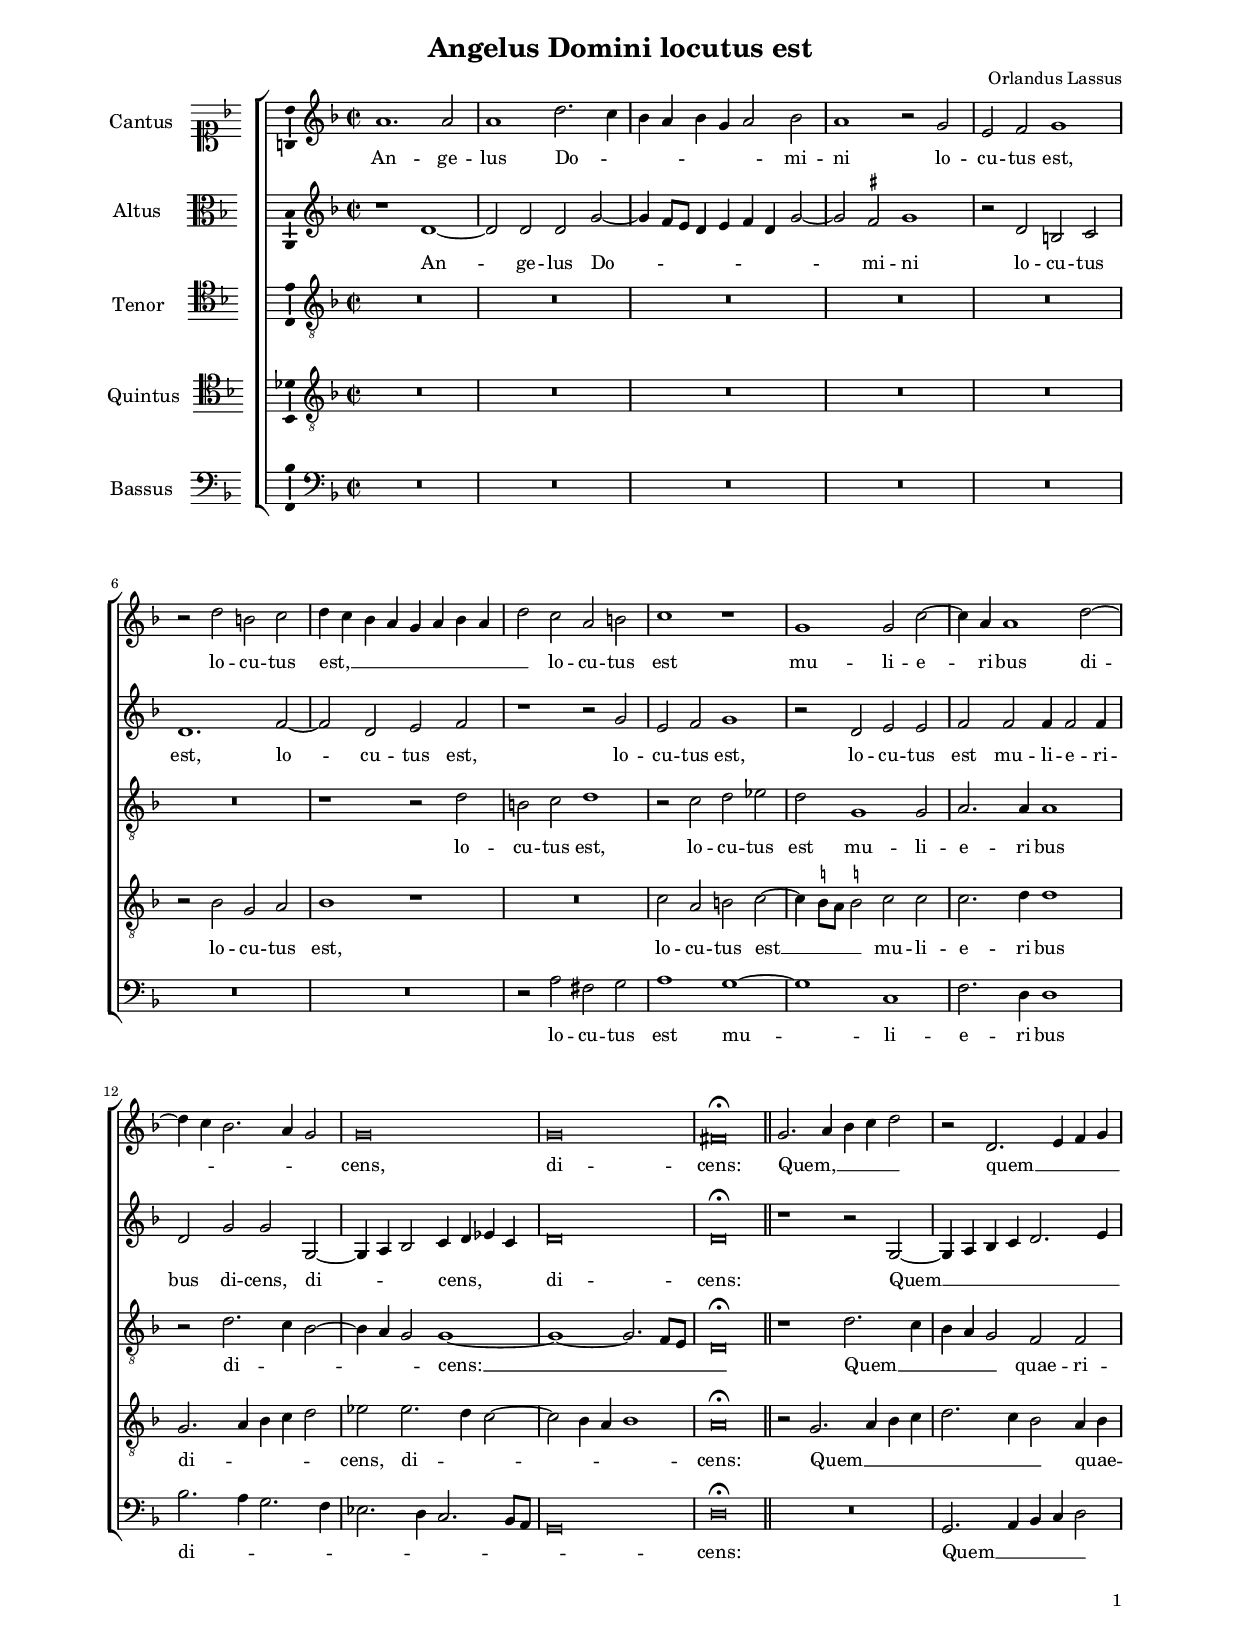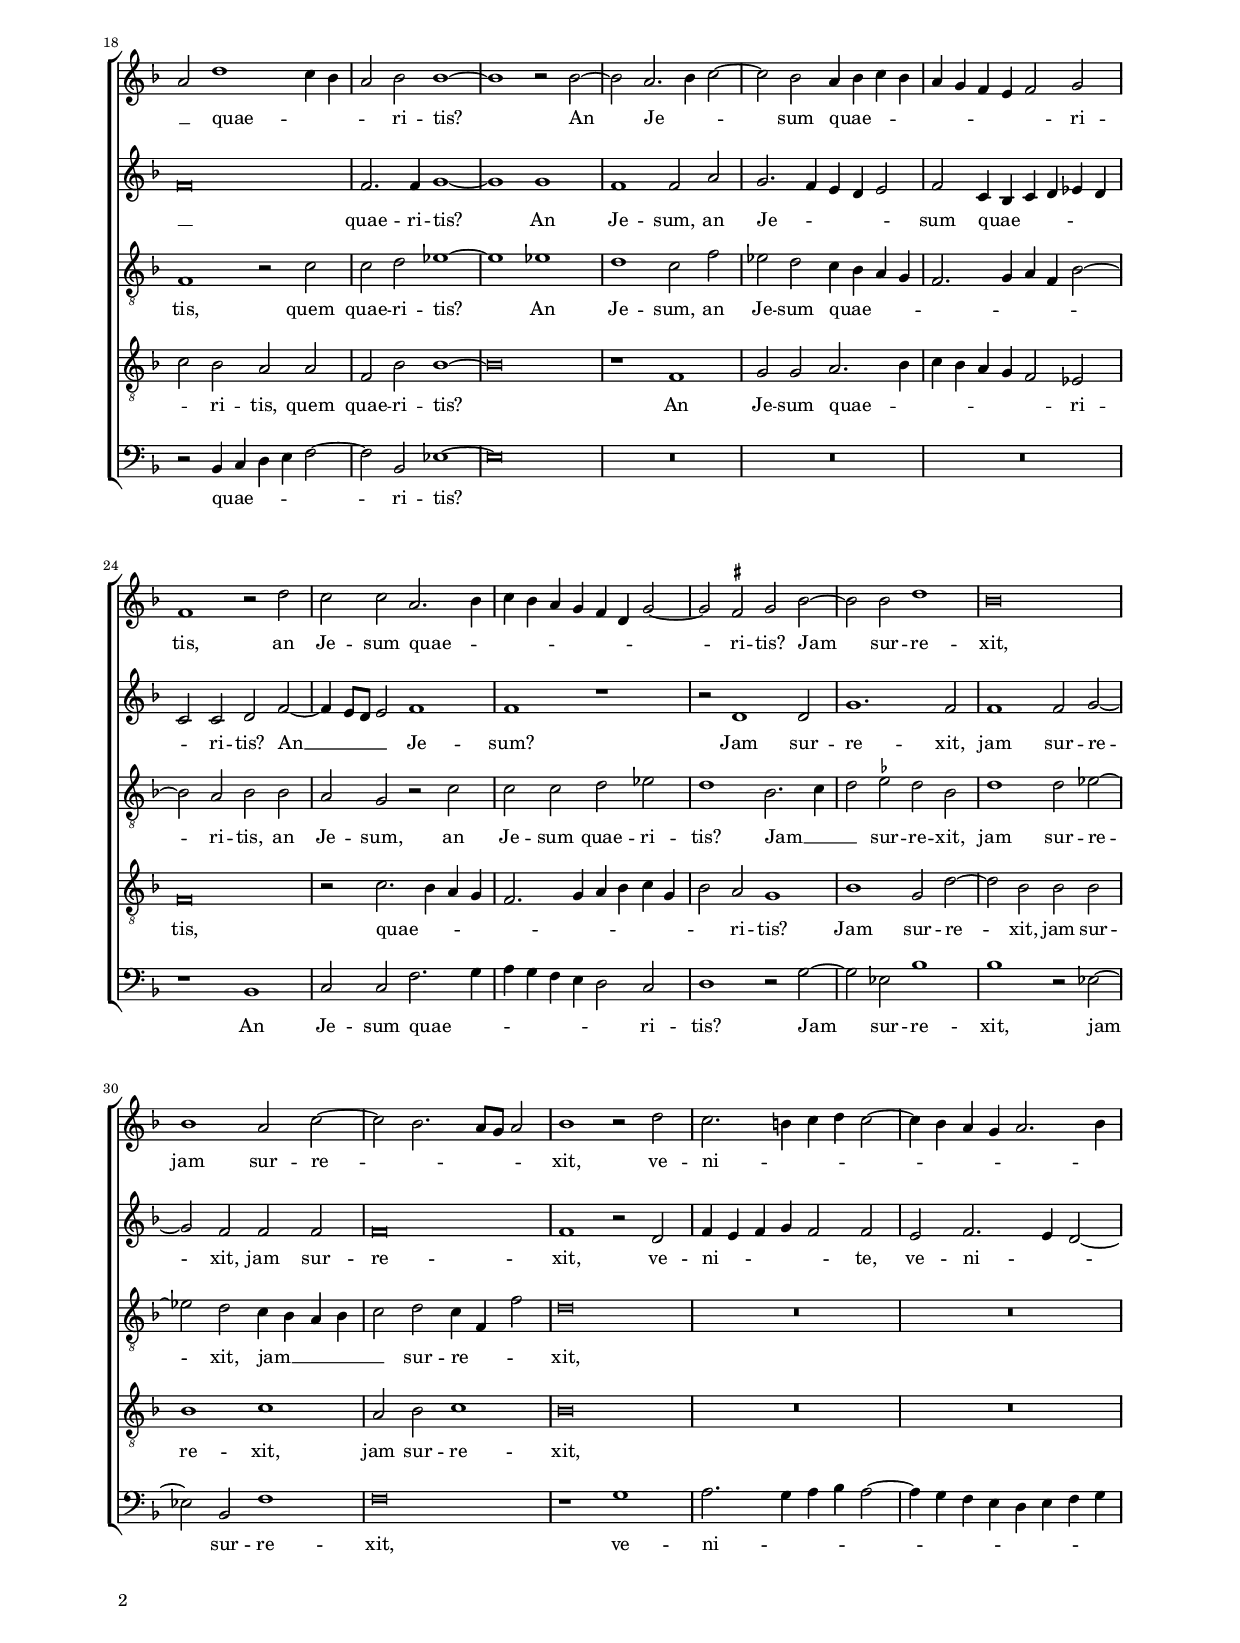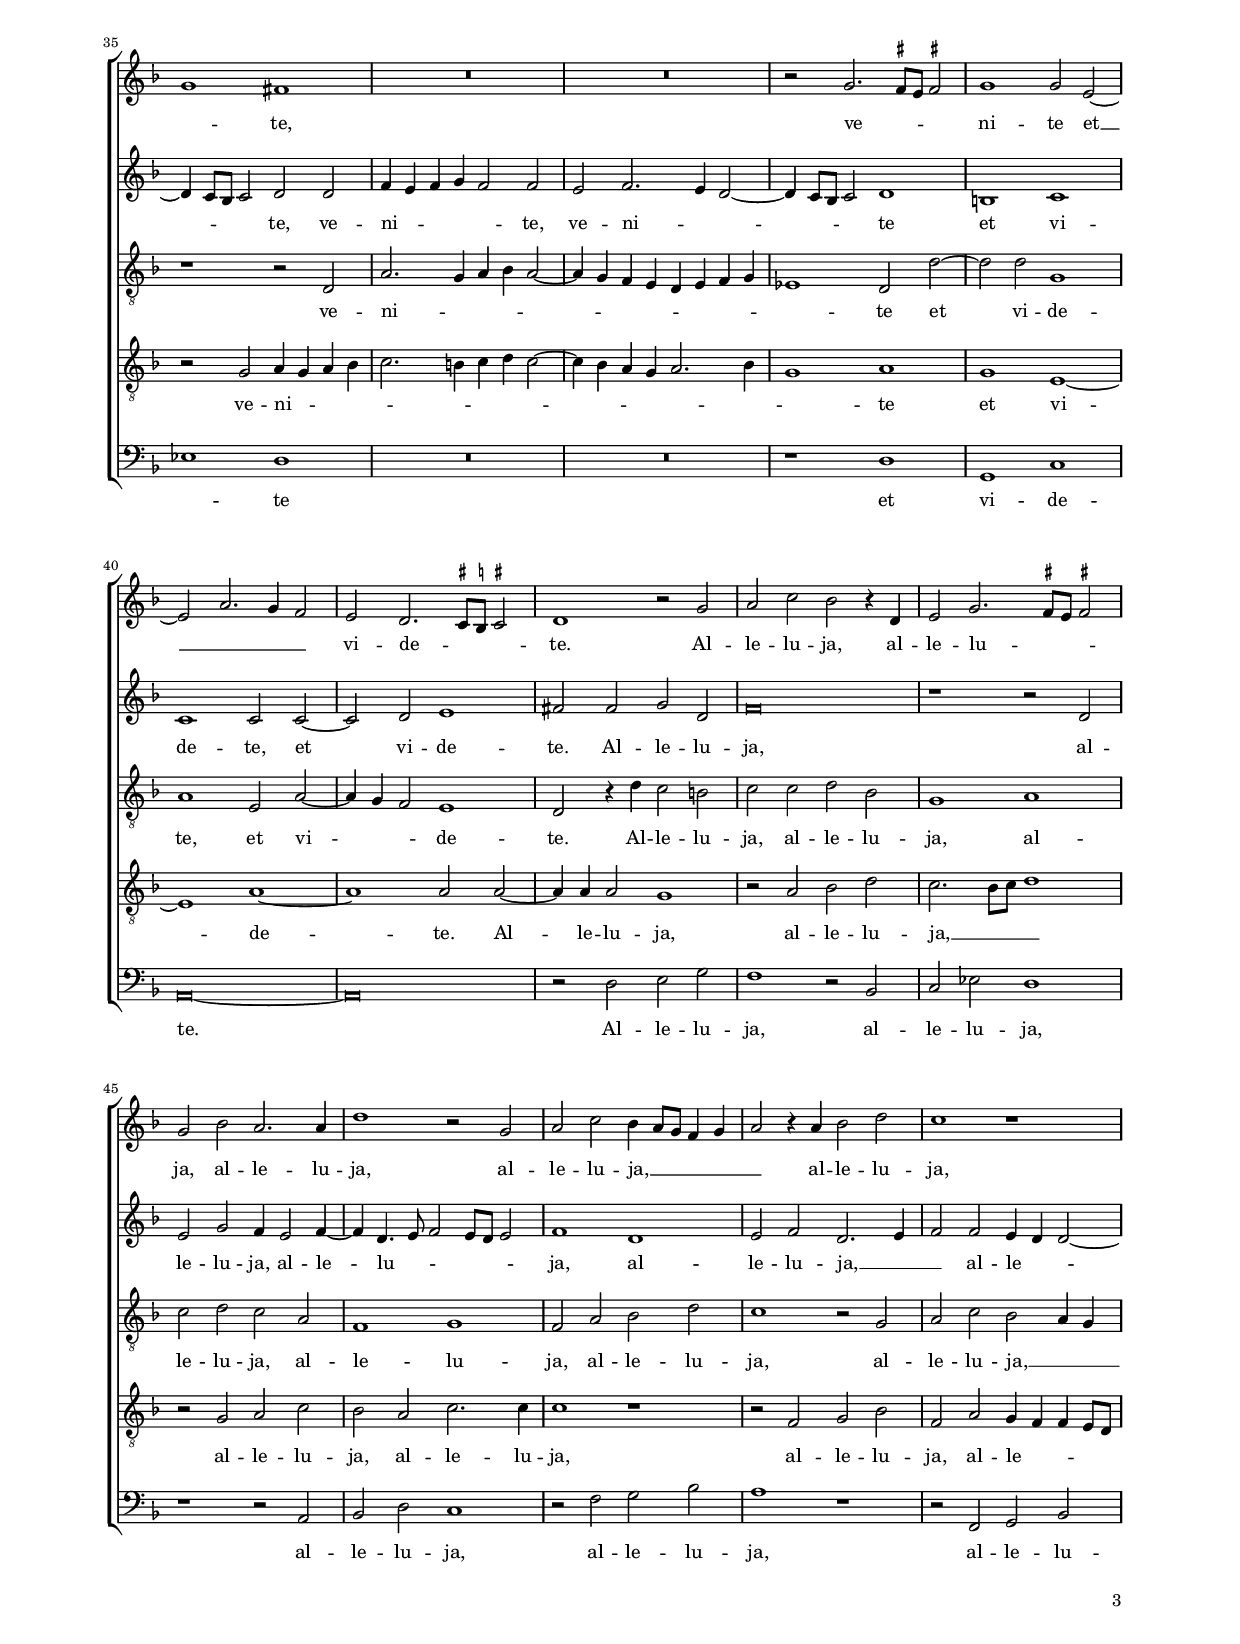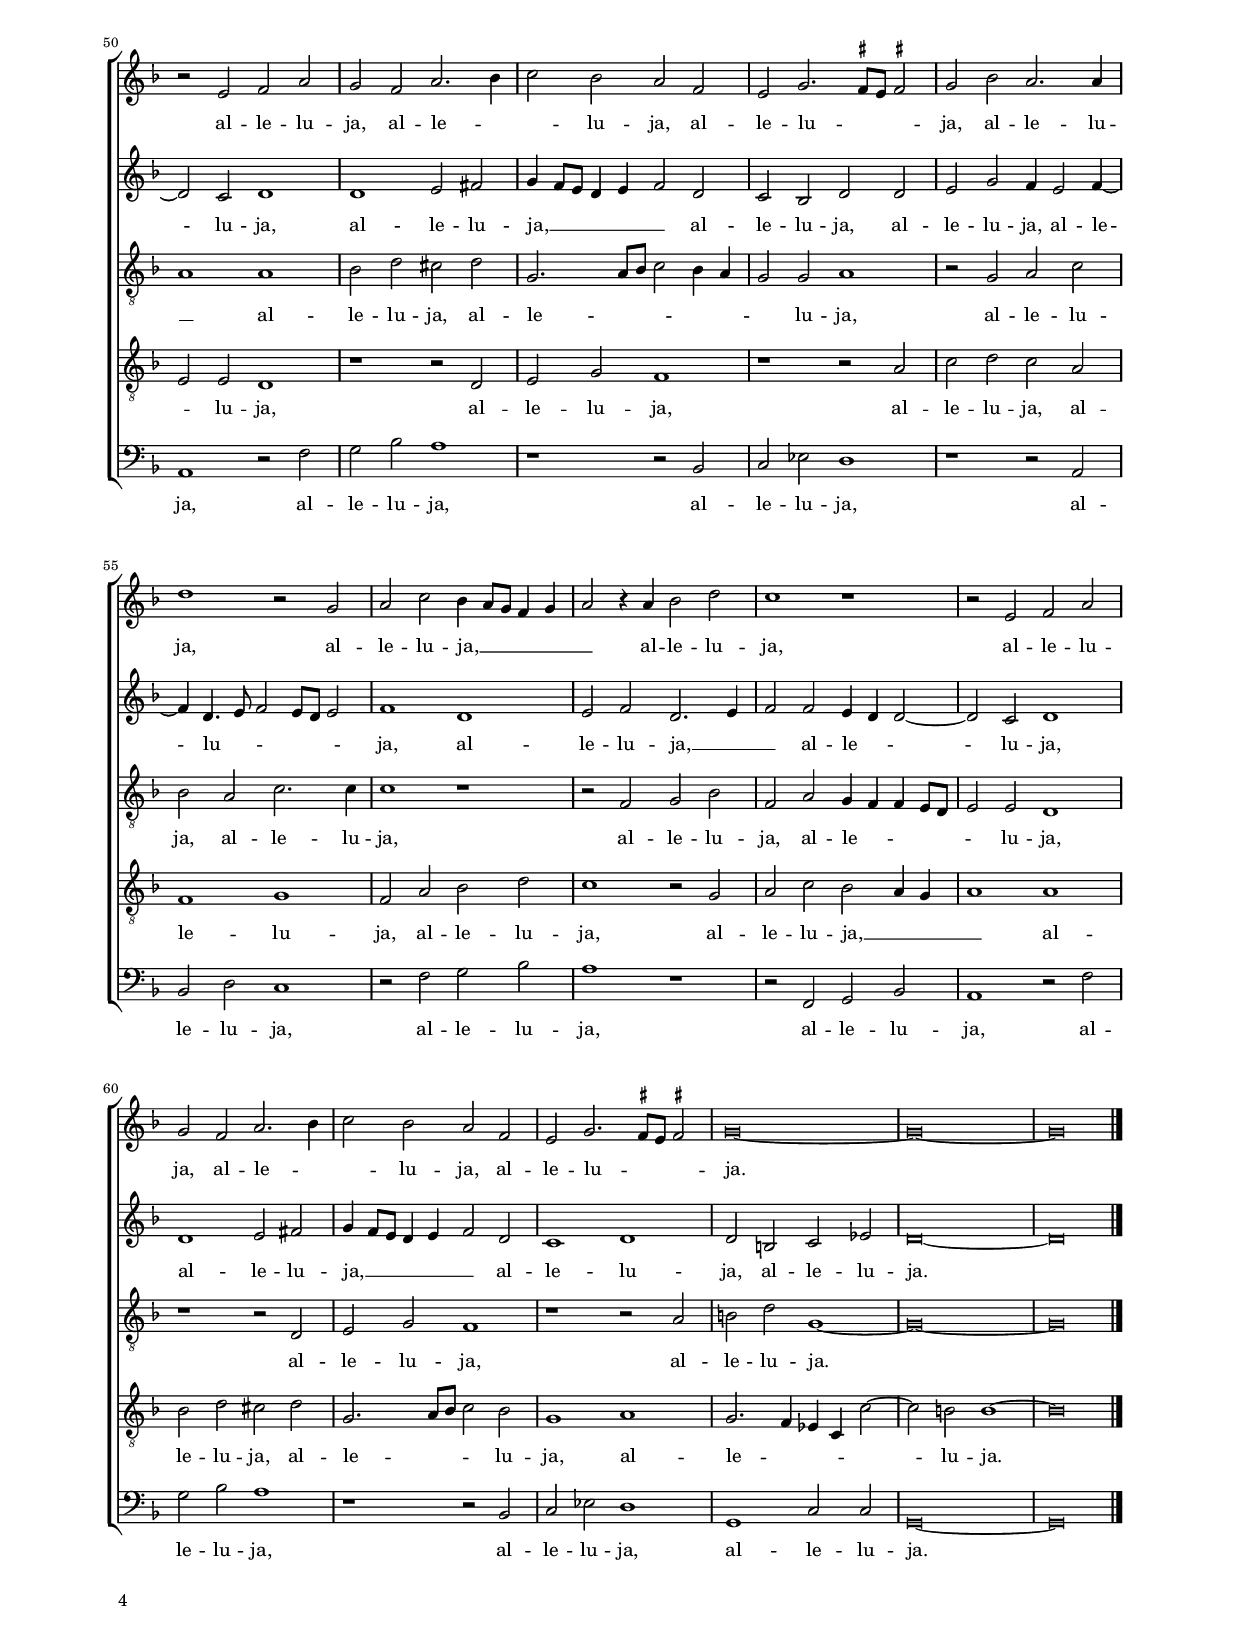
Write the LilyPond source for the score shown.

\header
{
  title="Angelus Domini locutus est"
  composer="Orlandus Lassus"
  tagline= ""
}

\version "2.20.0"
\include "deutsch.ly"
#(set-global-staff-size 15)
#(ly:set-option 'point-and-click #f)

	
\paper
	{
	top-margin = 1.8 \cm
	bottom-margin = 1.2 \cm
	left-margin = 2 \cm
	line-width = 17 \cm
	ragged-bottom = ##f
	ragged-last-bottom = ##f
	print-page-number = ##f
	system-system-spacing = #'((basic-distance . 17) (minimum-distance . 14) (padding . 5) (strechability . 150))
    oddFooterMarkup=\markup   \fill-line { "" \fromproperty #'page:page-number-string }
    evenFooterMarkup=\markup  \fill-line { \fromproperty #'page:page-number-string "" }
    last-bottom-spacing = #'((basic-distance . 12) (minimum-distance . 7) (padding . 4))
	systems-per-page = 3
%	min-systems-per-page = 3
	}

	
global = {
	\key f \major
	\time 2/2 \set Score.measureLength = #(ly:make-moment 2/1)
	\skip 1*30 \bar "||"
	\skip 1*100 \bar "|."
	}

	ficta = { \once \set suggestAccidentals = ##t }
	
	forget = #(define-music-function (music) (ly:music?) #{
		\accidentalStyle forget
		$music
		\accidentalStyle default
		#})
    
    m = \melisma
    me = \melismaEnd



incipitcantus = \markup { \score {
	{
	\set Staff.instrumentName = \markup { \fontsize #1 "Cantus" }
	\key f \major
	\clef soprano
	s4 \bar ""
	}
	\layout  {
	raggedright = ##t
	indent= 1.6 \cm
	line-width = 2.2\cm
	\context { \Staff \remove Time_signature_engraver }
	\override Staff.Clef.Y-extent = #'(0 . 0)
	}} \hspace #1 }
      
      
incipitaltus = \markup { \score {
	{
	\set Staff.instrumentName = \markup { \fontsize #1 "Altus" }
	\key f \major
	\clef alto
	s4 \bar ""
	}
	\layout  {
	raggedright = ##t
	indent= 1.6 \cm
	line-width = 2.2\cm
	\context { \Staff \remove Time_signature_engraver }
	\override Staff.Clef.Y-extent = #'(0 . 0)
	}} \hspace #1 }


incipittenor = \markup { \score {
	{
	\set Staff.instrumentName = \markup { \fontsize #1 "Tenor" }
	\key f \major
	\clef tenor
	s4 \bar ""
	}
	\layout  {
	raggedright = ##t
	indent= 1.6 \cm
	line-width = 2.2\cm
	\context { \Staff \remove Time_signature_engraver }
	\override Staff.Clef.Y-extent = #'(0 . 0)
	}} \hspace #1 }
      
      
incipitquintus = \markup { \score {
	{
	\set Staff.instrumentName = \markup { \fontsize #1 "Quintus" }
	\key f \major
	\clef tenor
	s4 \bar ""
	}
	\layout  {
	raggedright = ##t
	indent= 1.6 \cm
	line-width = 2.2\cm
	\context { \Staff \remove Time_signature_engraver }
	\override Staff.Clef.Y-extent = #'(0 . 0)
	}} \hspace #1 }
      
      
incipitbassus = \markup { \score {
	{
	\set Staff.instrumentName = \markup { \fontsize #1 "Bassus" }
	\key f \major
	\clef bass
	s4 \bar ""
	}
	\layout  {
	raggedright = ##t
	indent= 1.6 \cm
	line-width = 2.2\cm
	\context { \Staff \remove Time_signature_engraver }
	\override Staff.Clef.Y-extent = #'(0 . 0)
	}} \hspace #1 }


cantus =  \relative c''
	{
	a1. a2
	a1 d2. \m c4
	b4 a b g a2 \me b
	a1 r2 g
%5
	e2 f g1 |
	r2 d' h c
	d4 \m c b a g a b a
	d2 \me c a h
	c1 r
%10
	g1 g2 c~ |
	c4 a a1 d2~
	d4 \m c b2. a4 g2 \me 
	g\breve
	g\breve
%15
	fis\breve\fermata |
	g2. \m a4 b c d2 \me 
	r2 d,2. \m e4 f g
	a2 \me d1 \m c4 b
	a2 \me b b1~
%20
	b1 r2 b~ |
	b2 a2. \m b4 c2~
	c2 \me b a4 \m b c b
	a4 g f e f2 \me g
	f1 r2 d'
%25
	c2 c a2. \m b4 |
	c4 b a g f d g2~
	g2 \me \ficta fis g b~
	b2 b d1
	b\breve
%30
	b1 a2 c~ |
	c2 \m b2. a8 g a2 \me 
	b1 r2 d
	c2. \m h4 c d c2~
	c4 b a g a2. b4
%35
	g1 \me fis |
	R\breve
	R\breve
	r2  g2. \m \ficta fis8 e \ficta fis!2 \me 
	g1 g2 e~
%40
	e2 \m a2. g4 f2 \me |
	e2  d2. \m \ficta cis8 \ficta h \ficta cis!2 \me 
	d1 r2 g
	a2 c b r4 d,
	e2  g2. \m \ficta fis8 e \ficta fis!2 \me 
%45
	g2 b a2. a4 |
	d1 r2 g,
	a2 c b4 \m a8 g f4 g
	a2 \me r4 a b2 d
	c1 r |
%50
	r2 e, f a |
	g2 f a2. \m b4
	c2 \me b a f
	e2  g2. \m \ficta fis8 e \ficta fis!2 \me 
	g2 b a2. a4
%55
	d1 r2 g, |
	a2 c b4 \m a8 g f4 g
	a2 \me r4 a b2 d
	c1 r
	r2 e, f a
%60
	g2 f a2. \m b4 |
	c2 \me b a f
	e2  g2. \m \ficta fis8 e \ficta fis!2 \me 
	g\breve~
	g\breve~
%65
	g\breve
	}
	

altus = \relative c'
    {
	r1 d~
	d2 d d g~
	g4 \m f8 e d4 e f d g2~
	g2 \me \ficta fis2 g1
%5
	r2 d h c |
	d1. f2~
	f2 d e f
	r1 r2 g
	e2 f g1
%10
	r2 d e e |
	f2 f f4 f2 f4
	d2 g g g,~
	g4 \m a b2 \me c4 \m d es c \me 
	d\breve
%15
	d\breve\fermata |
	r1 r2 g,~
	g4 \m a b c d2. e4
	f\breve \me 
	f2. f4 g1~
%20
	g1 g |
	f1 f2 a
	g2. \m f4 e d e2 \me 
	f2 c4 \m b c d es d
	c2 \me c d f~
%25
	f4 \m e8 d e2 \me f1 |
	f1 r
	r2 d1 d2
	g1. f2
	f1 f2 g~
%30
	g2 f f f |
	f\breve
	f1 r2 d
	f4 \m e f g f2 \me f
	e2 f2. \m e4 d2~
%35
	d4 c8 b c2 \me d d |
	f4 \m e f g f2 \me f
	e2 f2. \m e4 d2~
	d4 c8 b c2 \me d1
	h1 c
%40
	c1 c2 c~ |
	c2 d e1
	fis2 fis g d
	f\breve
	r1 r2 d
%45
	e2 g f4 e2 f4~ |
	f4 d4. \m e8 f2 e8 d e2 \me 
	f1 d
	e2 f d2. \m e4
	f2 \me f e4 \m d d2~
%50
	d2 \me c d1 |
	d1 e2 fis
	g4 \m f8 e d4 e f2 \me d
	c2 b d d
	e2 g f4 e2 f4~
%55
	f4 d4. \m e8 f2 e8 d e2 \me |
	f1 d
	e2 f d2. \m e4
	f2 \me f e4 \m d d2~
	d2 \me c d1
%60
	d1 e2 fis |
	g4 \m f8 e d4 e f2 \me d
	c1 d
	d2 h c es
	d\breve~
%65
	d\breve |
	}


tenor = \relative c'
	{
	R\breve
	R\breve
	R\breve
	R\breve
%5
	R\breve
	R\breve
	r1 r2 d
	h2 c d1
	r2 c d es
%10
	d2 g,1 g2 |
	a2. a4 a1
	r2 d2. \m c4 b2~
	b4 a g2 \me g1~
	g1~ g2. \m f8 e
%15
	d\breve\fermata \me |
	r1 d'2. \m c4
	b4 a g2 \me f f
	f1 r2 c'
	c2 d es1~
%20
	es1 es |
	d1 c2 f
	es2 d c4 \m b a g
	f2. g4 a f b2~
	b2 \me a b b
%25
	a2 g r c |
	c2 c d es
	d1 b2. \m c4
	d2 \me \ficta es d b
	d1 d2 es~
%30
	es2 d c4 \m b a b |
	c2 \me d c4 \m f, f'2 \me 
	d\breve
	R\breve
	R\breve
%35
	r1 r2 d, |
	a'2. \m g4 a b a2~
	a4 g f e d e f g
	es1 \me d2 d'~
	d2 d g,1
%40
	a1 e2 a~ |
	a4 \m g f2 \me e1
	d2 r4 d' c2 h
	c2 c d b
	g1 a
%45
	c2 d c a |
	f1 g
	f2 a b d
	c1 r2 g
	a2 c b \m a4 g
%50
	a1 \me a |
	b2 d cis d
	g,2. \m a8 b c2 b4 a
	g2 \me g a1
	r2 g a c
%55
	b2 a c2. c4 |
	c1 r
	r2 f, g b
	f2 a g4 \m f f e8 d
	e2 \me e d1
%60
	r1 r2 d |
	e2 g f1
	r1 r2 a
	h2 d g,1~
	g\breve~
%65
	g\breve |
	}

	
quintus = \relative c'
	{
	R\breve
	R\breve
	R\breve
	R\breve
%5
	R\breve
	r2 b g a
	b1 r
	R\breve
	c2 a h  c~
%10
	c4 \m \stemDown \ficta h8 a \stemNeutral \ficta h!2 \me c c |
	c2. d4 d1
	g,2. \m a4 b c d2 \me 
	es2 es2. \m d4 c2~
	c2 b4 a b1 \me 
%15
	a\breve\fermata |
	r2 g2. \m a4 b c
	d2. c4 b2 \me a4 \m b
	c2 \me b a a
	f2 b b1~
%20
	b\breve |
	r1 f
	g2 g a2. \m b4
	c4 b a g f2 \me es
	f\breve
%25
	r2 c'2. \m b4 a g |
	f2. g4 a b c g
	b2 \me a g1
	b1 g2 d'~
	d2 b b b
%30
	b1 c |
	a2 b c1
	b\breve
	R\breve
	R\breve
%35
	r2 g a4 \m g a b |
	c2. h4 c d c2~
	c4 b a g a2. b4
	g1 \me a
	g1 e~
%40
	e1 a~ |
	a1 a2 a~
	a4 a a2 g1
	r2 a b d
	c2. \m b8 c d1 \me 
%45
	r2 g, a c |
	b2 a c2. c4
	c1 r
	r2 f, g b
	f2 a g4 \m f f e8 d
%50
	e2 \me e d1 |
	r1 r2 d
	e2 g f1
	r1 r2 a
	c2 d c a
%55
	f1 g |
	f2 a b d
	c1 r2 g
	a2 c b \m a4 g
	a1 \me a
%60
	b2 d cis d |
	g,2. \m a8 b c2 \me b
	g1 a
	g2. \m f4 es c c'2~
	c2 \me h h1~
%65
	h\breve |
	}


bassus = \relative c
	{
	R\breve
	R\breve
	R\breve
	R\breve
%5
	R\breve
	R\breve
	R\breve
	r2 a' fis g
	a1 g~
%10
	g1 c, |
	f2. d4 d1
	b'2. \m a4 g2. f4
	es2. d4 c2. b8 a
	g\breve \me 
%15
	d'\breve\fermata |
	R\breve
	g,2. \m a4 b c d2 \me 
	r2 b4 \m c d e f2~
	f2 \me b, es1~
%20
	es\breve |
	R\breve
	R\breve
	R\breve
	r1 b
%25
	c2 c f2. \m g4 |
	a4 g f e d2 \me c
	d1 r2 g~
	g2 es b'1
	b1 r2 es,~
%30
	es2 b f'1 |
	f\breve
	r1 g
	a2. \m g4 a b a2~
	a4 g f e d e f g
%35
	es1 \me d |
	R\breve
	R\breve
	r1 d
	g,1 c
%40
	a\breve~ |
	a\breve
	r2 d e g
	f1 r2 b,
	c2 es d1
%45
	r1 r2 a |
	b2 d c1
	r2 f g b
	a1 r
	r2 f, g b
%50
	a1 r2 f' |
	g2 b a1
	r1 r2 b,
	c2 es d1
	r1 r2 a
%55
	b2 d c1 |
	r2 f g b
	a1 r
	r2 f, g b
	a1 r2 f'
%60
	g2 b a1 |
	r1 r2 b,
	c2 es d1
	g,1 c2 c
	g\breve~
%65
	g\breve |
	}
	
lyricscantus = \lyricmode {
	An -- ge -- lus Do -- mi -- ni lo -- cu -- tus est,
	lo -- cu -- tus est, __
	lo -- cu -- tus est mu -- li -- e -- ri -- bus di -- cens,
	di -- cens:
	Quem, __
	quem __ quae -- ri -- tis?
	An Je -- sum quae -- ri -- tis,
	an Je -- sum quae -- ri -- tis?
	Jam sur -- re -- xit,
	jam sur -- re -- xit,
	ve -- ni -- te,
	ve -- ni -- te et __ vi -- de -- te.
	Al -- le -- lu -- ja,
	al -- le -- lu -- ja,
	al -- le -- lu -- ja,
	al -- le -- lu -- ja, __
	al -- le -- lu -- ja,
	al -- le -- lu -- ja,
	al -- le -- lu -- ja,
	al -- le -- lu -- ja,
	al -- le -- lu -- ja,
	al -- le -- lu -- ja, __
	al -- le -- lu -- ja,
	al -- le -- lu -- ja,
	al -- le -- lu -- ja,
	al -- le -- lu -- ja.
	}

	
lyricsaltus = \lyricmode {
	An -- ge -- lus Do -- mi -- ni lo -- cu -- tus est,
	lo -- cu -- tus est,
	lo -- cu -- tus est,
	lo -- cu -- tus est mu -- li -- e -- ri -- bus di -- cens,
	di -- cens,
	di -- cens:
	Quem __ quae -- ri -- tis?
	An Je -- sum,
	an Je -- sum quae -- ri -- tis?
	An __ Je -- sum?
	Jam sur -- re -- xit,
	jam sur -- re -- xit,
	jam sur -- re -- xit,
	ve -- ni -- te,
	ve -- ni -- te,
	ve -- ni -- te,
	ve -- ni -- te et vi -- de -- te,
	et vi -- de -- te.
	Al -- le -- lu -- ja,
	al -- le -- lu -- ja,
	al -- le -- lu -- ja,
	al -- le -- lu -- ja, __
	al -- le -- lu -- ja,
	al -- le -- lu -- ja, __
	al -- le -- lu -- ja,
	al -- le -- lu -- ja,
	al -- le -- lu -- ja,
	al -- le -- lu -- ja, __
	al -- le -- lu -- ja,
	al -- le -- lu -- ja, __
	al -- le -- lu -- ja,
	al -- le -- lu -- ja.
	}
	

lyricstenor = \lyricmode {
	lo -- cu -- tus est,
	lo -- cu -- tus est mu -- li -- e -- ri -- bus di -- cens: __
	Quem __ quae -- ri -- tis,
	quem quae -- ri -- tis?
	An Je -- sum,
	an Je -- sum quae -- ri -- tis,
	an Je -- sum,
	an Je -- sum quae -- ri -- tis?
	Jam __ sur -- re -- xit,
	jam sur -- re -- xit,
	jam __ sur -- re -- xit,
	ve -- ni -- te et vi -- de -- te,
	et vi -- de -- te.
	Al -- le -- lu -- ja,
	al -- le -- lu -- ja,
	al -- le -- lu -- ja,
	al -- le -- lu -- ja,
	al -- le -- lu -- ja,
	al -- le -- lu -- ja, __
	al -- le -- lu -- ja,
	al -- le -- lu -- ja,
	al -- le -- lu -- ja,
	al -- le -- lu -- ja,
	al -- le -- lu -- ja,
	al -- le -- lu -- ja,
	al -- le -- lu -- ja,
	al -- le -- lu -- ja.
	}

	
lyricsquintus = \lyricmode {
	lo -- cu -- tus est,
	lo -- cu -- tus est __ mu -- li -- e -- ri -- bus di -- cens,
	di -- cens:
	Quem __ quae -- ri -- tis,
	quem quae -- ri -- tis?
	An Je -- sum quae -- ri -- tis,
	quae -- ri -- tis?
	Jam sur -- re -- xit,
	jam sur -- re -- xit,
	jam sur -- re -- xit,
	ve -- ni -- te et vi -- de -- te.
	Al -- le -- lu -- ja,
	al -- le -- lu -- ja, __
	al -- le -- lu -- ja,
	al -- le -- lu -- ja,
	al -- le -- lu -- ja,
	al -- le -- lu -- ja,
	al -- le -- lu -- ja,
	al -- le -- lu -- ja,
	al -- le -- lu -- ja,
	al -- le -- lu -- ja,
	al -- le -- lu -- ja, __
	al -- le -- lu -- ja,
	al -- le -- lu -- ja,
	al -- le -- lu -- ja.
	}
	
	
lyricsbassus = \lyricmode {
	lo -- cu -- tus est mu -- li -- e -- ri -- bus di -- cens:
	Quem __ quae -- ri -- tis?
	An Je -- sum quae -- ri -- tis?
	Jam sur -- re -- xit,
	jam sur -- re -- xit,
	ve -- ni -- te et vi -- de -- te.
	Al -- le -- lu -- ja,
	al -- le -- lu -- ja,
	al -- le -- lu -- ja,
	al -- le -- lu -- ja,
	al -- le -- lu -- ja,
	al -- le -- lu -- ja,
	al -- le -- lu -- ja,
	al -- le -- lu -- ja,
	al -- le -- lu -- ja,
	al -- le -- lu -- ja,
	al -- le -- lu -- ja,
	al -- le -- lu -- ja,
	al -- le -- lu -- ja.
	}
	

\score
{  
	\new ChoirStaff \with { \override StaffGrouper.staff-staff-spacing.basic-distance = #12 }
	<<
	
	\new Staff << \global
	\new Voice="v1" {
		\set Staff.instrumentName=\incipitcantus
		\set Staff.midiInstrument = "reed organ"
		\clef violin
		\cantus }
	\new Lyrics \lyricsto "v1" {\lyricscantus }
	>>
	
	
	\new Staff << \global
	\new Voice="v2" {
		\set Staff.instrumentName=\incipitaltus
		\set Staff.midiInstrument = "reed organ"
		\clef violin 
		\altus}
	\new Lyrics \lyricsto "v2" {\lyricsaltus }
	>>

	
	\new Staff << \global
	\new Voice="v3" {
		\set Staff.instrumentName=\incipittenor
		\set Staff.midiInstrument = "reed organ"
		\clef "G_8"
		\tenor }
	\new Lyrics \lyricsto "v3" {\lyricstenor }
	>>
	
	
	\new Staff << \global
	\new Voice="v5" {
		\set Staff.instrumentName=\incipitquintus
		\set Staff.midiInstrument = "reed organ"
		\clef "G_8"
		\quintus}
	\new Lyrics \lyricsto "v5" {\lyricsquintus }
	>>
	
	
	\new Staff << \global
	\new Voice="v4" {
		\set Staff.instrumentName=\incipitbassus
		\set Staff.midiInstrument = "reed organ"
		\clef bass 
		\bassus }
	\new Lyrics \lyricsto "v4" {\lyricsbassus}
	>>
	
	>>
		
	\layout
	{
	indent = 2.5 \cm
	\context { \Staff \override TimeSignature.break-visibility = #end-of-line-invisible }
    \context { \Lyrics \override VerticalAxisGroup.nonstaff-relatedstaff-spacing.padding = #1.4 }
%	\context { \Staff \override InstrumentName.X-offset = #'-25 }
    \context { \Staff \consists "Ambitus_engraver" }
	\context { \Score \override BarNumber.padding = #2 }
	\context { \Voice \override NoteHead.style = #'baroque }
	}
	
\midi
	{
    \tempo 2 = 90
	}
	
}


% EOF